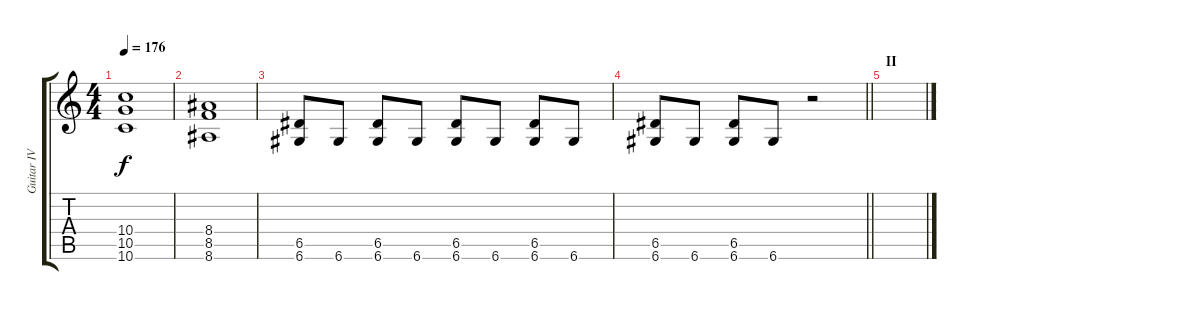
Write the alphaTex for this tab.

\track ("Guitar IV Volume Lower" "Guitar IV ") {instrument distortionguitar}
\staff {score tabs}
\tuning (E4 B3 G3 D3 A2 D2) {hide}
\ts (4 4)
\tempo 176
\clef g2
\ks c
(10.4 10.5 10.6).1{dy f} |
(8.4 8.5 8.6).1 |
(6.5 6.6).8 6.6.8 (6.5 6.6).8 6.6.8 (6.5 6.6).8 6.6.8 (6.5 6.6).8 6.6.8 |
\barLineRight lightlight
(6.5 6.6).8 6.6.8 (6.5 6.6).8 6.6.8 r.2 |
\section ("" "II")
